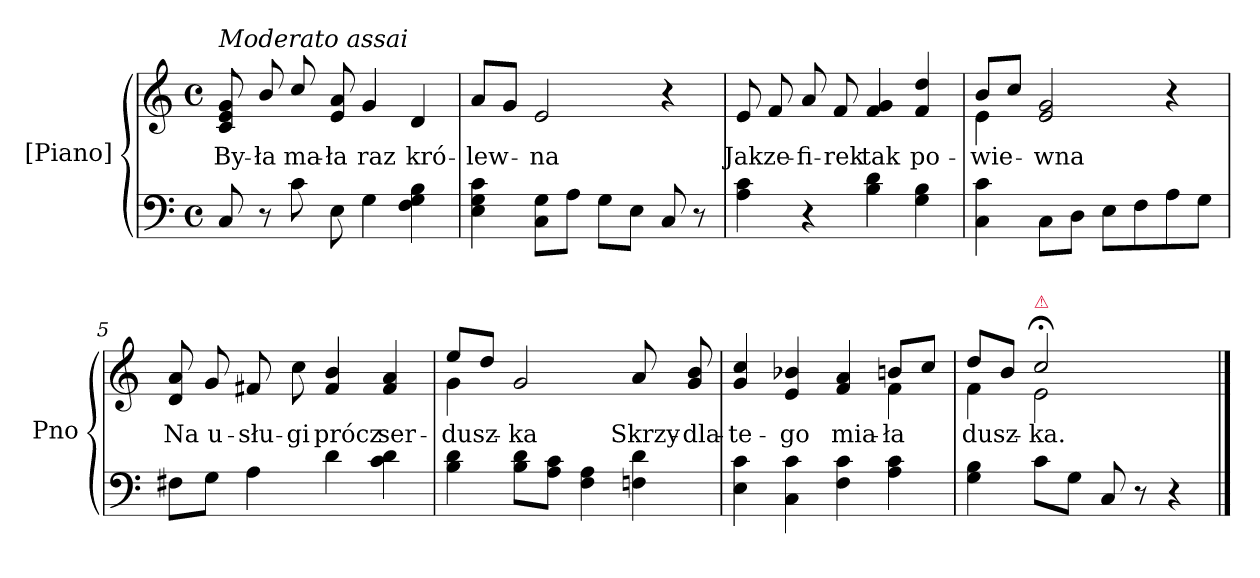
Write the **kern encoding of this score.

**kern	**kern	**text
*part1	*part1	*part1
*staff2	*staff1	*staff1
*I"[Piano]	*	*
*I'Pno	*	*
*clefF4	*clefG2	*
*k[]	*k[]	*
*C:	*C:	*
*M4/4	*M4/4	*
*met(c)	*met(c)	*
=1	=1	=1
!	!LO:TX:a:i:t=Moderato assai	!
8C/	8c/ 8e/ 8g/	By-
8r	8b/	-ła
8c\	8cc/	ma-
8E\	8e/ 8a/	-ła
4G\	4g/	raz
4F\ 4G\ 4B\	4d/	kró-
=2	=2	=2
4E\ 4G\ 4c\	8a/L	-lew-
.	8g/J	.
8C\ 8G\L	2e/	-na
8A\J	.	.
8G\L	.	.
8E\J	.	.
8C/	4r	.
8r	.	.
=3	=3	=3
4A\ 4c\	8e/	Jak
.	8f/	ze-
4r	8a/	-fi-
.	8f/	-rek
4B\ 4d\	4f/ 4g/	tak
4G\ 4B\	4f/ 4dd/	po-
=4	=4	=4
*	*^	*
4C\ 4c\	8b/L	4e\	-wie-
.	8cc/J	.	.
8C\L	2e/ 2g/	4rcyy	-wna
8D\J	.	.	.
8E\L	.	2rcyy	.
8F\	.	.	.
8A\	4r	.	.
8G\J	.	.	.
*	*v	*v	*
=5	=5	=5
8F#X\L	8d/ 8a/	Na
8G\J	8g/	u-
4A\	8f#X/	-słu-
.	8cc\	-gi
4d\	4f#/ 4b/	prócz
4c\ 4d\	4f#/ 4a/	ser-
=6	=6	=6
*	*^	*
4B\ 4d\	8ee/L	4g\	-dusz-
.	8dd/J	.	.
8B\ 8d\L	2g/	4rcyy	-ka
8A\ 8c\J	.	.	.
4F\ 4A\	.	2rcyy	.
4Fn\ 4d\	8a/	.	Skrzy-
.	8g/ 8b/	.	-dla-
=7	=7	=7	=7
4E\ 4c\	4g/ 4cc/	2rcyy	-te-
4C\ 4c\	4e/ 4b-X/	.	-go
4F\ 4c\	4f/ 4a/	4rcyy	mia-
4A\ 4c\	8bn/L	4f\	-ła
.	8cc/J	.	.
=8	=8	=8	=8
4G\ 4B\	8dd/L	4f\	dusz-
.	8b/J	.	.
!	!LO:TX:a:color=crimson:t=⚠	!	!
8c\L	2cc;</	2e\	-ka.
8G\J	.	.	.
8C/	.	.	.
8r	.	.	.
4r	4raayy	4rcyy	.
*	*v	*v	*
==	==	==
*-	*-	*-
